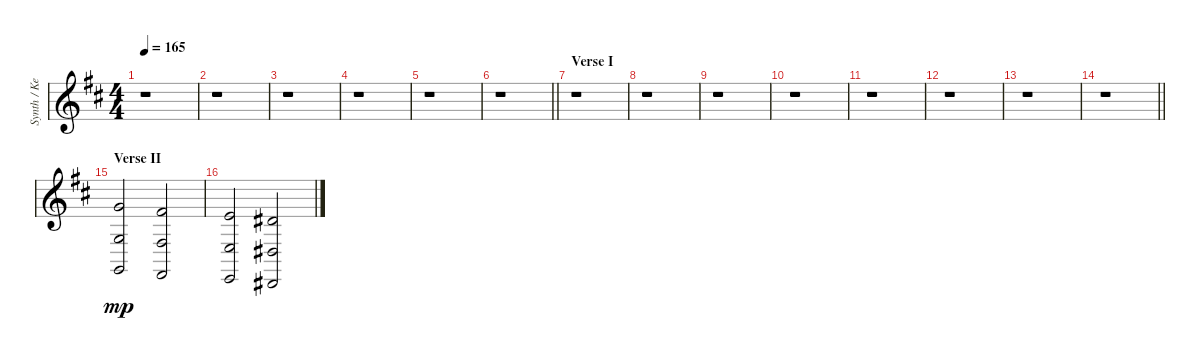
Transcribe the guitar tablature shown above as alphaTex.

\track ("Synth / Keyboard V" "Synth / Ke") {instrument choiraahs}
\staff {score}
\tuning (Db4 Ab3 E3 B2 Gb2 B1) {hide}
\ts (4 4)
\tempo 165
\clef g2
\ks d
r.1{dy mp} |
r.1 |
r.1 |
r.1 |
r.1 |
\barLineRight lightlight
r.1 |
\section ("" "Verse I")
r.1 |
r.1 |
r.1 |
r.1 |
r.1 |
r.1 |
r.1 |
\barLineRight lightlight
r.1 |
\section ("" "Verse II")
(11.2 8.4 8.6).2 (10.2 7.4 7.6).2 |
(8.2 5.4 5.6).2 (7.2 4.4 4.6).2
